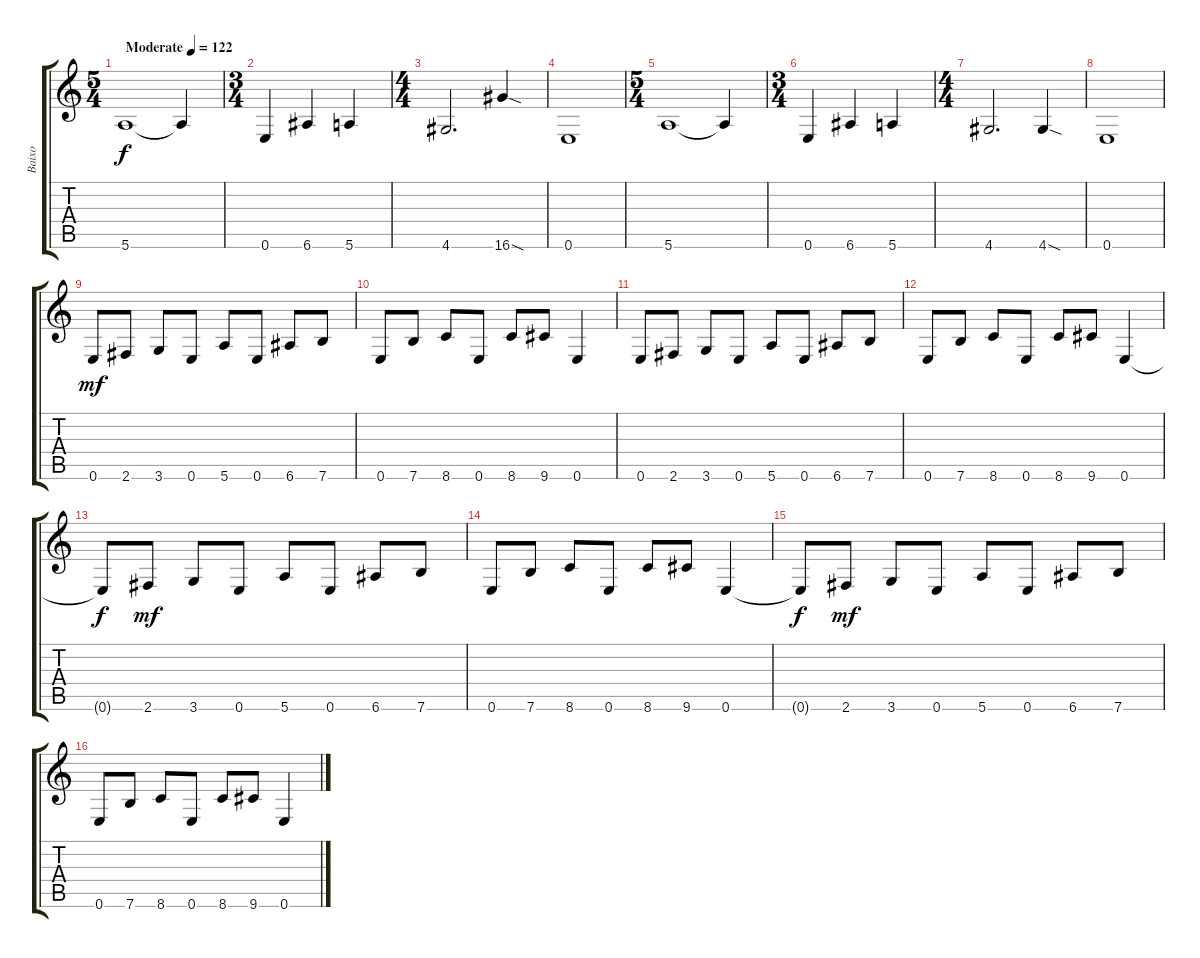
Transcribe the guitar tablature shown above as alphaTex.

\track ("Baixo" "Baixo") {instrument electricbassfinger}
\staff {score tabs}
\tuning (E4 B3 G3 D3 A2 E2) {hide}
\ts (5 4)
\tempo (122 "Moderate")
\clef g2
\ks c
5.6.1{dy f instrument electricbassfinger} 5.6{t}.4 |
\ts (3 4)
0.6.4 6.6.4 5.6.4 |
\ts (4 4)
4.6.2{d} 16.6{sod}.4 |
0.6.1 |
\ts (5 4)
5.6.1 5.6{t}.4 |
\ts (3 4)
0.6.4 6.6.4 5.6.4 |
\ts (4 4)
4.6.2{d} 4.6{sod}.4 |
0.6.1 |
0.6.8{dy mf} 2.6.8 3.6.8 0.6.8 5.6.8 0.6.8 6.6.8 7.6.8 |
0.6.8 7.6.8 8.6.8 0.6.8 8.6.8 9.6.8 0.6.4 |
0.6.8 2.6.8 3.6.8 0.6.8 5.6.8 0.6.8 6.6.8 7.6.8 |
0.6.8 7.6.8 8.6.8 0.6.8 8.6.8 9.6.8 0.6.4 |
0.6{t}.8{dy f} 2.6.8{dy mf} 3.6.8 0.6.8 5.6.8 0.6.8 6.6.8 7.6.8 |
0.6.8 7.6.8 8.6.8 0.6.8 8.6.8 9.6.8 0.6.4 |
0.6{t}.8{dy f} 2.6.8{dy mf} 3.6.8 0.6.8 5.6.8 0.6.8 6.6.8 7.6.8 |
0.6.8 7.6.8 8.6.8 0.6.8 8.6.8 9.6.8 0.6.4
